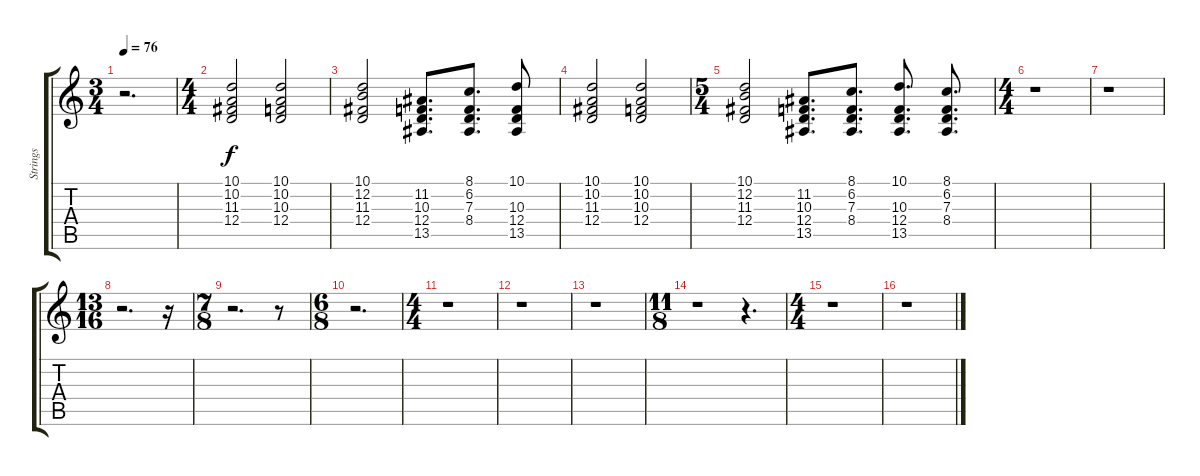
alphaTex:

\track ("Strings" "Strings") {instrument synthstrings1}
\staff {score tabs}
\tuning (E4 B3 G3 D3 A2 E2) {hide}
\ts (3 4)
\tempo 76
\clef g2
\ks c
r.2{d dy f} |
\ts (4 4)
(10.1 10.2 11.3 12.4).2 (10.1 10.2 10.3 12.4).2 |
(10.1 12.2 11.3 12.4).2 (11.2 10.3 12.4 13.5).8{d} (8.1 6.2 7.3 8.4).8{d} (10.1 10.3 12.4 13.5).8 |
(10.1 10.2 11.3 12.4).2 (10.1 10.2 10.3 12.4).2 |
\ts (5 4)
(10.1 12.2 11.3 12.4).2 (11.2 10.3 12.4 13.5).8{d} (8.1 6.2 7.3 8.4).8{d} (10.1 10.3 12.4 13.5).8{d} (8.1 6.2 7.3 8.4).8{d} |
\ts (4 4)
r.1 |
r.1 |
\ts (13 16)
r.2{d} r.16 |
\ts (7 8)
r.2{d} r.8 |
\ts (6 8)
r.2{d} |
\ts (4 4)
r.1 |
r.1 |
r.1 |
\ts (11 8)
r.1 r.4{d} |
\ts (4 4)
r.1 |
r.1
